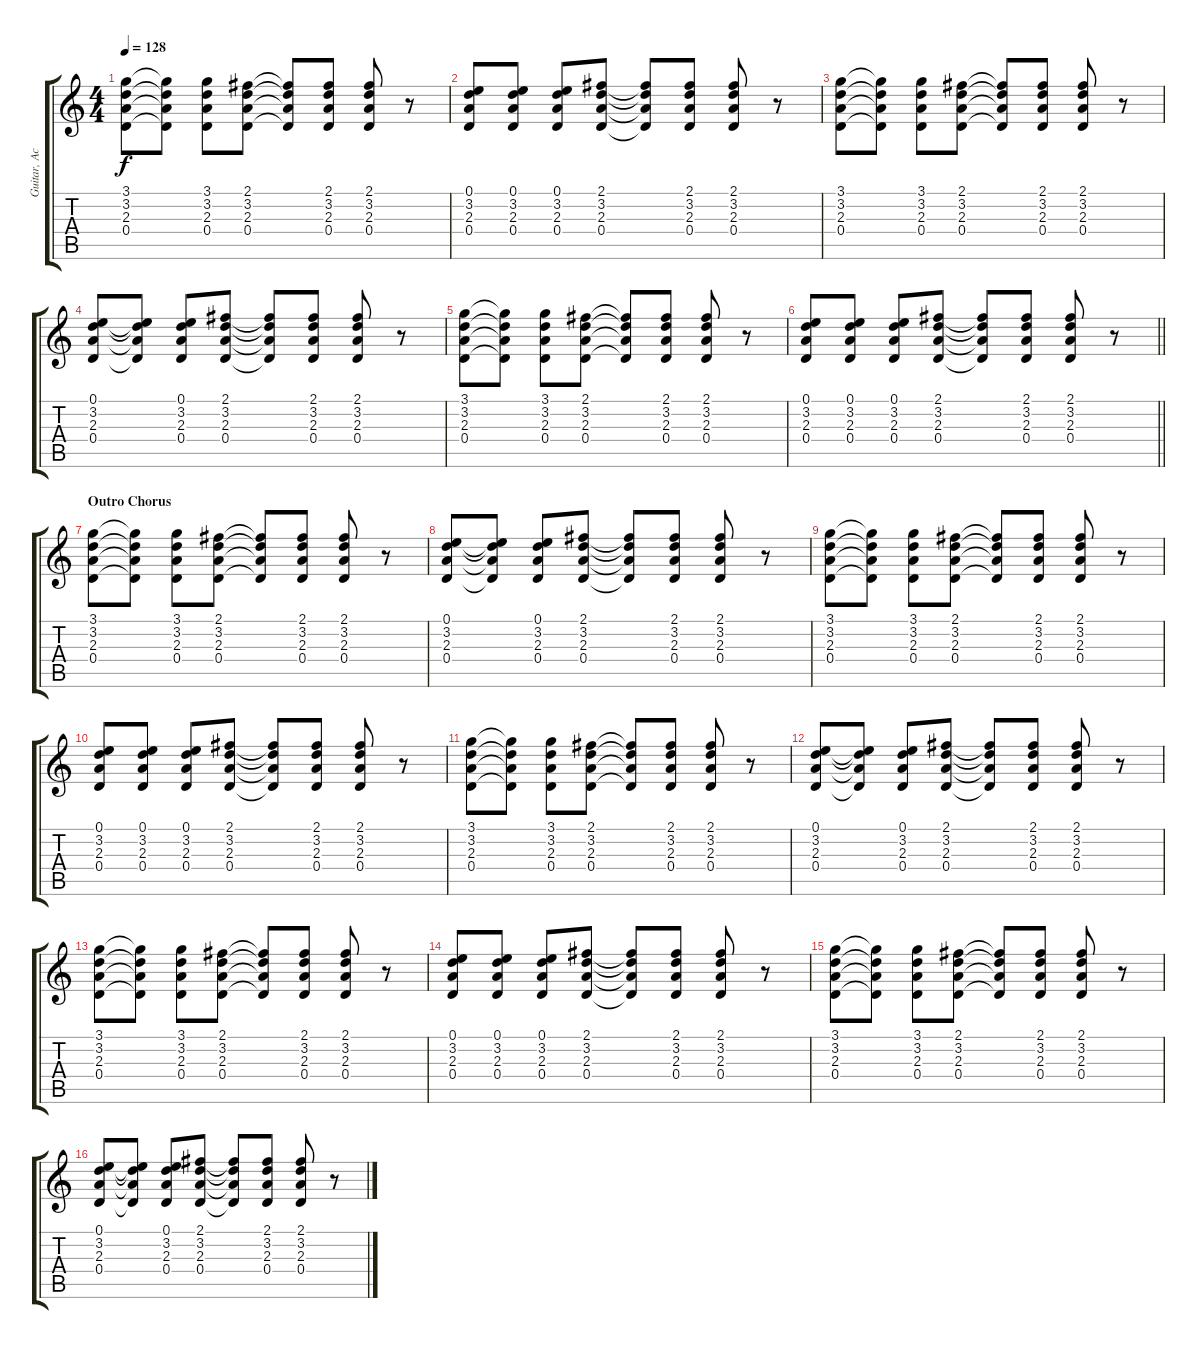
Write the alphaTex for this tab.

\track ("Guitar, Acoustic" "Guitar, Ac") {mute instrument acousticguitarsteel}
\staff {score tabs}
\tuning (E4 B3 G3 D3 A2 E2) {hide}
\ts (4 4)
\tempo 128
\clef g2
\ks c
(3.1 3.2 2.3 0.4).8{dy f} (3.1{t} 3.2{t} 2.3{t} 0.4{t}).8 (3.1 3.2 2.3 0.4).8 (2.1 3.2 2.3 0.4).8 (2.1{t} 3.2{t} 2.3{t} 0.4{t}).8 (2.1 3.2 2.3 0.4).8 (2.1 3.2 2.3 0.4).8 r.8 |
(0.1 3.2 2.3 0.4).8 (0.1 3.2 2.3 0.4).8 (0.1 3.2 2.3 0.4).8 (2.1 3.2 2.3 0.4).8 (2.1{t} 3.2{t} 2.3{t} 0.4{t}).8 (2.1 3.2 2.3 0.4).8 (2.1 3.2 2.3 0.4).8 r.8 |
(3.1 3.2 2.3 0.4).8 (3.1{t} 3.2{t} 2.3{t} 0.4{t}).8 (3.1 3.2 2.3 0.4).8 (2.1 3.2 2.3 0.4).8 (2.1{t} 3.2{t} 2.3{t} 0.4{t}).8 (2.1 3.2 2.3 0.4).8 (2.1 3.2 2.3 0.4).8 r.8 |
(0.1 3.2 2.3 0.4).8 (0.1{t} 3.2{t} 2.3{t} 0.4{t}).8 (0.1 3.2 2.3 0.4).8 (2.1 3.2 2.3 0.4).8 (2.1{t} 3.2{t} 2.3{t} 0.4{t}).8 (2.1 3.2 2.3 0.4).8 (2.1 3.2 2.3 0.4).8 r.8 |
(3.1 3.2 2.3 0.4).8 (3.1{t} 3.2{t} 2.3{t} 0.4{t}).8 (3.1 3.2 2.3 0.4).8 (2.1 3.2 2.3 0.4).8 (2.1{t} 3.2{t} 2.3{t} 0.4{t}).8 (2.1 3.2 2.3 0.4).8 (2.1 3.2 2.3 0.4).8 r.8 |
\barLineRight lightlight
(0.1 3.2 2.3 0.4).8 (0.1 3.2 2.3 0.4).8 (0.1 3.2 2.3 0.4).8 (2.1 3.2 2.3 0.4).8 (2.1{t} 3.2{t} 2.3{t} 0.4{t}).8 (2.1 3.2 2.3 0.4).8 (2.1 3.2 2.3 0.4).8 r.8 |
\section ("" "Outro Chorus")
(3.1 3.2 2.3 0.4).8 (3.1{t} 3.2{t} 2.3{t} 0.4{t}).8 (3.1 3.2 2.3 0.4).8 (2.1 3.2 2.3 0.4).8 (2.1{t} 3.2{t} 2.3{t} 0.4{t}).8 (2.1 3.2 2.3 0.4).8 (2.1 3.2 2.3 0.4).8 r.8 |
(0.1 3.2 2.3 0.4).8 (0.1{t} 3.2{t} 2.3{t} 0.4{t}).8 (0.1 3.2 2.3 0.4).8 (2.1 3.2 2.3 0.4).8 (2.1{t} 3.2{t} 2.3{t} 0.4{t}).8 (2.1 3.2 2.3 0.4).8 (2.1 3.2 2.3 0.4).8 r.8 |
(3.1 3.2 2.3 0.4).8 (3.1{t} 3.2{t} 2.3{t} 0.4{t}).8 (3.1 3.2 2.3 0.4).8 (2.1 3.2 2.3 0.4).8 (2.1{t} 3.2{t} 2.3{t} 0.4{t}).8 (2.1 3.2 2.3 0.4).8 (2.1 3.2 2.3 0.4).8 r.8 |
(0.1 3.2 2.3 0.4).8 (0.1 3.2 2.3 0.4).8 (0.1 3.2 2.3 0.4).8 (2.1 3.2 2.3 0.4).8 (2.1{t} 3.2{t} 2.3{t} 0.4{t}).8 (2.1 3.2 2.3 0.4).8 (2.1 3.2 2.3 0.4).8 r.8 |
(3.1 3.2 2.3 0.4).8 (3.1{t} 3.2{t} 2.3{t} 0.4{t}).8 (3.1 3.2 2.3 0.4).8 (2.1 3.2 2.3 0.4).8 (2.1{t} 3.2{t} 2.3{t} 0.4{t}).8 (2.1 3.2 2.3 0.4).8 (2.1 3.2 2.3 0.4).8 r.8 |
(0.1 3.2 2.3 0.4).8 (0.1{t} 3.2{t} 2.3{t} 0.4{t}).8 (0.1 3.2 2.3 0.4).8 (2.1 3.2 2.3 0.4).8 (2.1{t} 3.2{t} 2.3{t} 0.4{t}).8 (2.1 3.2 2.3 0.4).8 (2.1 3.2 2.3 0.4).8 r.8 |
(3.1 3.2 2.3 0.4).8 (3.1{t} 3.2{t} 2.3{t} 0.4{t}).8 (3.1 3.2 2.3 0.4).8 (2.1 3.2 2.3 0.4).8 (2.1{t} 3.2{t} 2.3{t} 0.4{t}).8 (2.1 3.2 2.3 0.4).8 (2.1 3.2 2.3 0.4).8 r.8 |
(0.1 3.2 2.3 0.4).8 (0.1 3.2 2.3 0.4).8 (0.1 3.2 2.3 0.4).8 (2.1 3.2 2.3 0.4).8 (2.1{t} 3.2{t} 2.3{t} 0.4{t}).8 (2.1 3.2 2.3 0.4).8 (2.1 3.2 2.3 0.4).8 r.8 |
(3.1 3.2 2.3 0.4).8 (3.1{t} 3.2{t} 2.3{t} 0.4{t}).8 (3.1 3.2 2.3 0.4).8 (2.1 3.2 2.3 0.4).8 (2.1{t} 3.2{t} 2.3{t} 0.4{t}).8 (2.1 3.2 2.3 0.4).8 (2.1 3.2 2.3 0.4).8 r.8 |
(0.1 3.2 2.3 0.4).8 (0.1{t} 3.2{t} 2.3{t} 0.4{t}).8 (0.1 3.2 2.3 0.4).8 (2.1 3.2 2.3 0.4).8 (2.1{t} 3.2{t} 2.3{t} 0.4{t}).8 (2.1 3.2 2.3 0.4).8 (2.1 3.2 2.3 0.4).8 r.8
